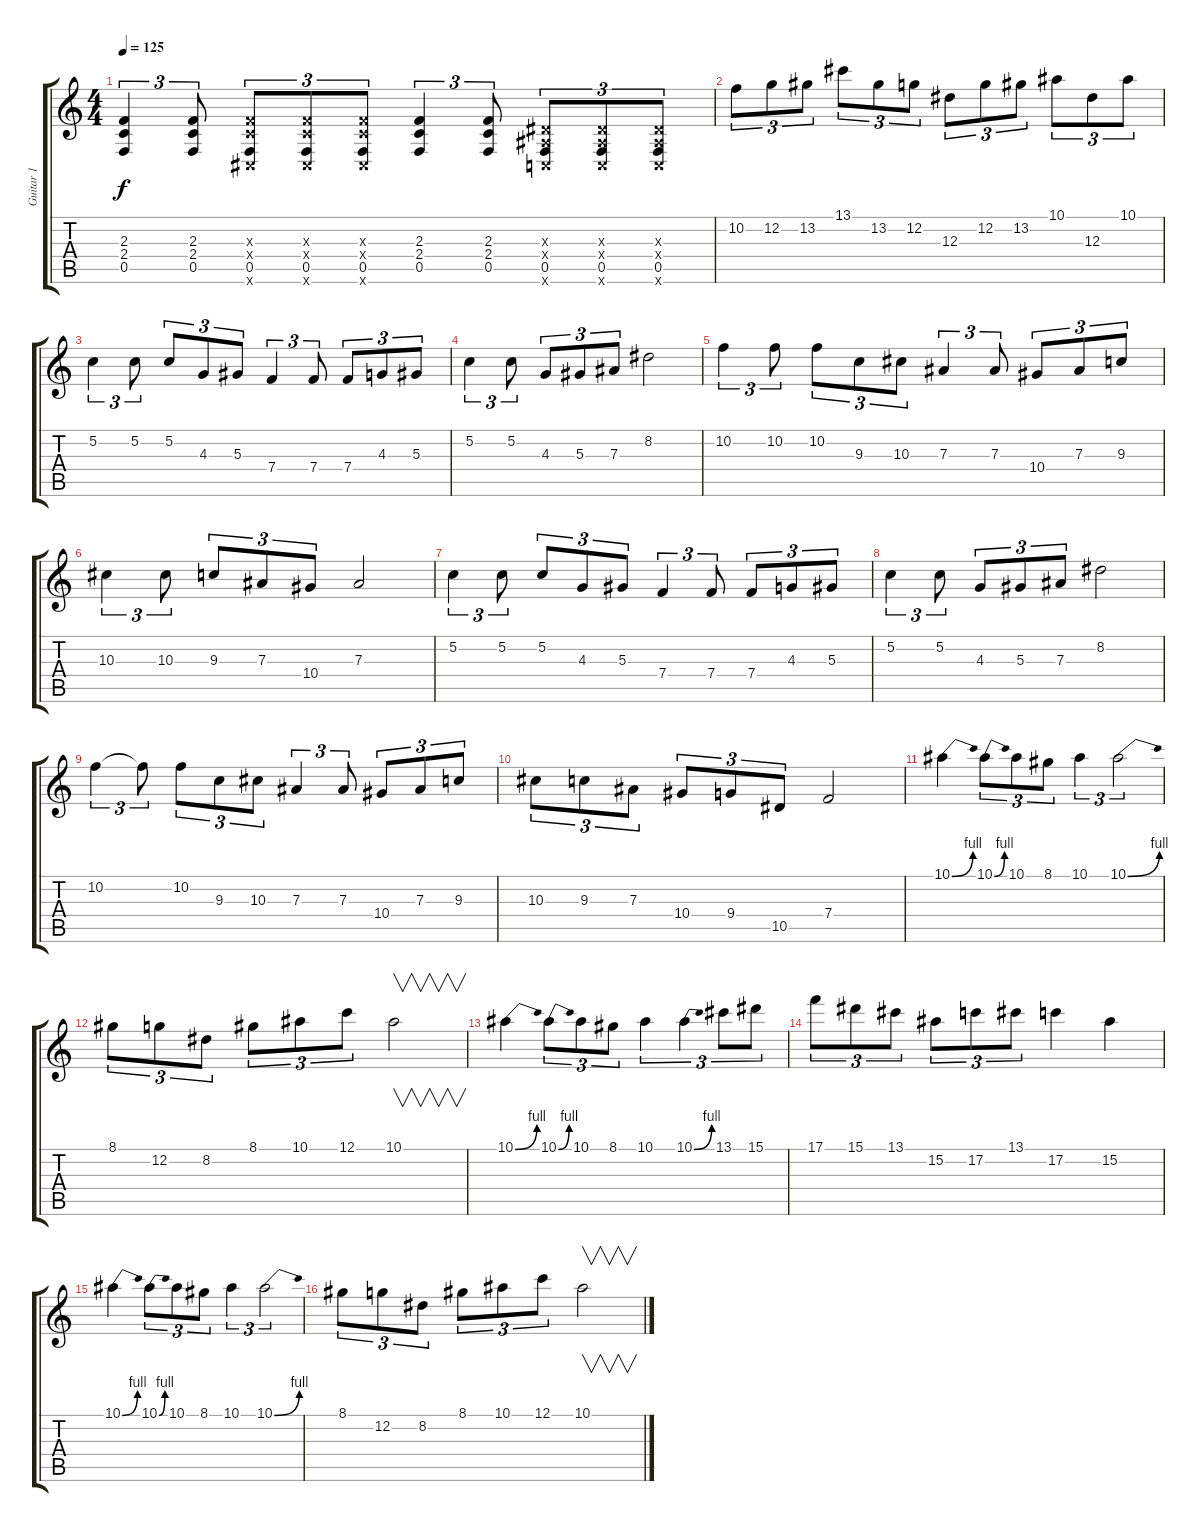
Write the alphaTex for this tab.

\track ("Guitar 1" "Guitar 1") {instrument distortionguitar}
\staff {score tabs}
\tuning (C4 G3 Eb3 Bb2 F2 C2) {hide}
\ts (4 4)
\tempo 125
\clef g2
\ks c
(2.3 2.4 0.5).4{tu (3 2) dy f} (2.3 2.4 0.5).8{tu (3 2)} (2.3{x} 2.4{x} 0.5 1.6{x}).8{tu (3 2)} (2.3{x} 2.4{x} 0.5 1.6{x}).8{tu (3 2)} (2.3{x} 2.4{x} 0.5 1.6{x}).8{tu (3 2)} (2.3 2.4 0.5).4{tu (3 2)} (2.3 2.4 0.5).8{tu (3 2)} (0.3{x} 0.4{x} 0.5 0.6{x}).8{tu (3 2)} (0.3{x} 0.4{x} 0.5 0.6{x}).8{tu (3 2)} (0.3{x} 0.4{x} 0.5 0.6{x}).8{tu (3 2)} |
10.2.8{tu (3 2)} 12.2.8{tu (3 2)} 13.2.8{tu (3 2)} 13.1.8{tu (3 2)} 13.2.8{tu (3 2)} 12.2.8{tu (3 2)} 12.3.8{tu (3 2)} 12.2.8{tu (3 2)} 13.2.8{tu (3 2)} 10.1.8{tu (3 2)} 12.3.8{tu (3 2)} 10.1.8{tu (3 2)} |
5.2.4{tu (3 2) balance 8} 5.2.8{tu (3 2)} 5.2.8{tu (3 2)} 4.3.8{tu (3 2)} 5.3.8{tu (3 2)} 7.4.4{tu (3 2)} 7.4.8{tu (3 2)} 7.4.8{tu (3 2)} 4.3.8{tu (3 2)} 5.3.8{tu (3 2)} |
5.2.4{tu (3 2)} 5.2.8{tu (3 2)} 4.3.8{tu (3 2)} 5.3.8{tu (3 2)} 7.3.8{tu (3 2)} 8.2.2 |
10.2.4{tu (3 2)} 10.2.8{tu (3 2)} 10.2.8{tu (3 2)} 9.3.8{tu (3 2)} 10.3.8{tu (3 2)} 7.3.4{tu (3 2)} 7.3.8{tu (3 2)} 10.4.8{tu (3 2)} 7.3.8{tu (3 2)} 9.3.8{tu (3 2)} |
10.3.4{tu (3 2)} 10.3.8{tu (3 2)} 9.3.8{tu (3 2)} 7.3.8{tu (3 2)} 10.4.8{tu (3 2)} 7.3.2 |
5.2.4{tu (3 2)} 5.2.8{tu (3 2)} 5.2.8{tu (3 2)} 4.3.8{tu (3 2)} 5.3.8{tu (3 2)} 7.4.4{tu (3 2)} 7.4.8{tu (3 2)} 7.4.8{tu (3 2)} 4.3.8{tu (3 2)} 5.3.8{tu (3 2)} |
5.2.4{tu (3 2)} 5.2.8{tu (3 2)} 4.3.8{tu (3 2)} 5.3.8{tu (3 2)} 7.3.8{tu (3 2)} 8.2.2 |
10.2.4{tu (3 2)} 10.2{t}.8{tu (3 2)} 10.2.8{tu (3 2)} 9.3.8{tu (3 2)} 10.3.8{tu (3 2)} 7.3.4{tu (3 2)} 7.3.8{tu (3 2)} 10.4.8{tu (3 2)} 7.3.8{tu (3 2)} 9.3.8{tu (3 2)} |
10.3.8{tu (3 2)} 9.3.8{tu (3 2)} 7.3.8{tu (3 2)} 10.4.8{tu (3 2)} 9.4.8{tu (3 2)} 10.5.8{tu (3 2)} 7.4.2 |
10.1{be (bend 0 0 60 4)}.4 10.1{be (bend 0 0 60 4)}.8{tu (3 2)} 10.1.8{tu (3 2)} 8.1.8{tu (3 2)} 10.1.4{tu (3 2)} 10.1{be (bend 0 0 60 4)}.2{tu (3 2)} |
8.1.8{tu (3 2)} 12.2.8{tu (3 2)} 8.2.8{tu (3 2)} 8.1.8{tu (3 2)} 10.1.8{tu (3 2)} 12.1.8{tu (3 2)} 10.1.2{v} |
10.1{be (bend 0 0 60 4)}.4 10.1{be (bend 0 0 60 4)}.8{tu (3 2)} 10.1.8{tu (3 2)} 8.1.8{tu (3 2)} 10.1.4{tu (3 2)} 10.1{be (bend 0 0 60 4)}.4{tu (3 2)} 13.1.8{tu (3 2)} 15.1.8{tu (3 2)} |
17.1.8{tu (3 2)} 15.1.8{tu (3 2)} 13.1.8{tu (3 2)} 15.2.8{tu (3 2)} 17.2.8{tu (3 2)} 13.1.8{tu (3 2)} 17.2.4 15.2.4 |
10.1{be (bend 0 0 60 4)}.4 10.1{be (bend 0 0 60 4)}.8{tu (3 2)} 10.1.8{tu (3 2)} 8.1.8{tu (3 2)} 10.1.4{tu (3 2)} 10.1{be (bend 0 0 60 4)}.2{tu (3 2)} |
8.1.8{tu (3 2)} 12.2.8{tu (3 2)} 8.2.8{tu (3 2)} 8.1.8{tu (3 2)} 10.1.8{tu (3 2)} 12.1.8{tu (3 2)} 10.1.2{v}
